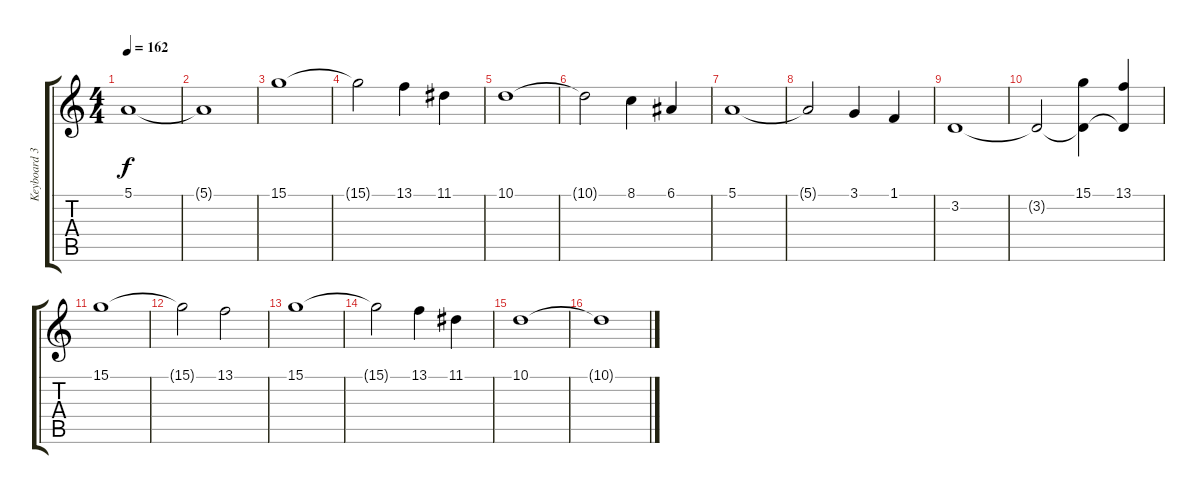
\track ("Keyboard 3" "Keyboard 3") {instrument stringensemble1}
\staff {score tabs}
\tuning (E4 B3 G3 D3 A2 E2) {hide}
\ts (4 4)
\tempo 162
\clef g2
\ks c
5.1.1{dy f} |
5.1{t}.1 |
15.1.1 |
15.1{t}.2 13.1.4 11.1.4 |
10.1.1 |
10.1{t}.2 8.1.4 6.1.4 |
5.1.1 |
5.1{t}.2 3.1.4 1.1.4 |
3.2.1 |
3.2{t}.2 (15.1 3.2{t}).4 (13.1 3.2{t}).4 |
15.1.1 |
15.1{t}.2 13.1.2 |
15.1.1 |
15.1{t}.2 13.1.4 11.1.4 |
10.1.1 |
10.1{t}.1
